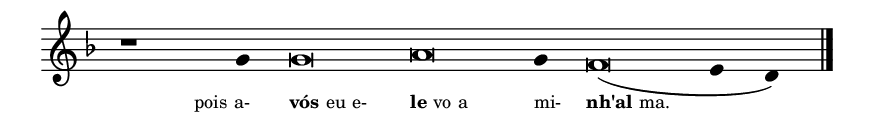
\version "2.20.0"
#(set! paper-alist (cons '("linha" . (cons (* 148 mm) (* 21 mm))) paper-alist))

\paper {
  #(set-paper-size "linha")
  ragged-right = ##f
}

\language "portugues"

%†

estrofea = {
  \chords{
    \cadenzaOn
%harmonia
%  r1 r4 do\breve la:m~ la4:m re\breve:m~ mi2
%/harmonia
  }
  \fixed do' {
    \key fa \major
    \cadenzaOn
%recitação
    r1 sol4 sol\breve la sol4 fa\breve( mi4 re) \bar "|."
%/recitação
  }
  \addlyrics {
    \teeny
    \tweak self-alignment-X #1  \markup{pois a-}
    \tweak self-alignment-X #-1 \markup{\bold{vós}eu e-}
    \tweak self-alignment-X #-1 \markup{\bold{le}vo a}
    \tweak self-alignment-X #-1  \markup{mi-}
    \tweak self-alignment-X #-1 \markup{\bold{nh'al}ma.}
  }
}

\book {
  \paper {
      indent = 0\mm
  }
    \header {
      %piece = "A"
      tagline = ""
    }
  \score {
    \new Staff <<
      \new Voice = "melody" \estrofea
    >>
    \layout {
      %indent = 0\cm
      \context {
        \Staff
        \remove "Time_signature_engraver"
        \hide Stem
      }
    }
  }
}
